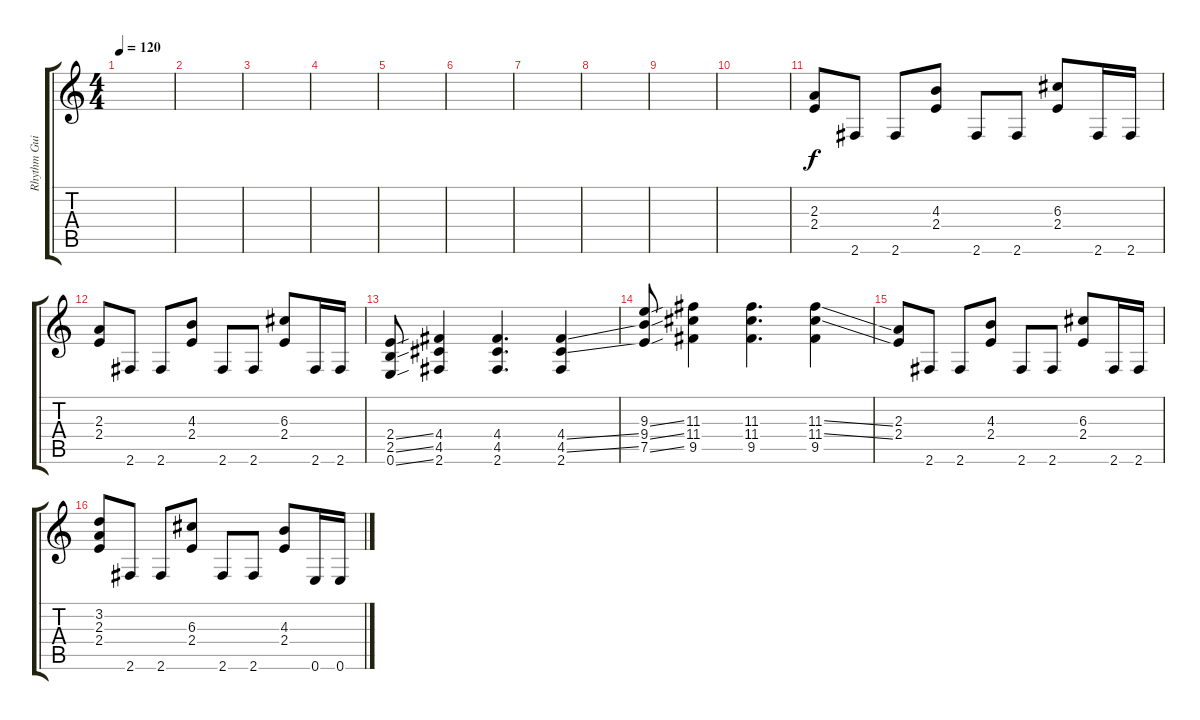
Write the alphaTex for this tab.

\track ("Rhythm Guitar" "Rhythm Gui") {instrument distortionguitar}
\staff {score tabs}
\tuning (E4 B3 G3 D3 A2 E2) {hide}
\ts (4 4)
\tempo 120
\clef g2
\ks c
|
|
|
|
|
|
|
|
|
|
(2.3 2.4).8{volume 10} 2.6.8 2.6.8 (4.3 2.4).8 2.6.8 2.6.8 (6.3 2.4).8 2.6.16 2.6.16 |
(2.3 2.4).8 2.6.8 2.6.8 (4.3 2.4).8 2.6.8 2.6.8 (6.3 2.4).8 2.6.16 2.6.16 |
(2.4{ss} 2.5{ss} 0.6{ss}).8 (4.4 4.5 2.6).4 (4.4 4.5 2.6).4{d} (4.4{ss} 4.5{ss} 2.6).4 |
(9.3{ss} 9.4{ss} 7.5{ss}).8 (11.3 11.4 9.5).4 (11.3 11.4 9.5).4{d} (11.3{ss} 11.4{ss} 9.5).4 |
(2.3 2.4).8 2.6.8 2.6.8 (4.3 2.4).8 2.6.8 2.6.8 (6.3 2.4).8 2.6.16 2.6.16 |
(3.2 2.3 2.4).8 2.6.8 2.6.8 (6.3 2.4).8 2.6.8 2.6.8 (4.3 2.4).8 0.6.16 0.6.16
